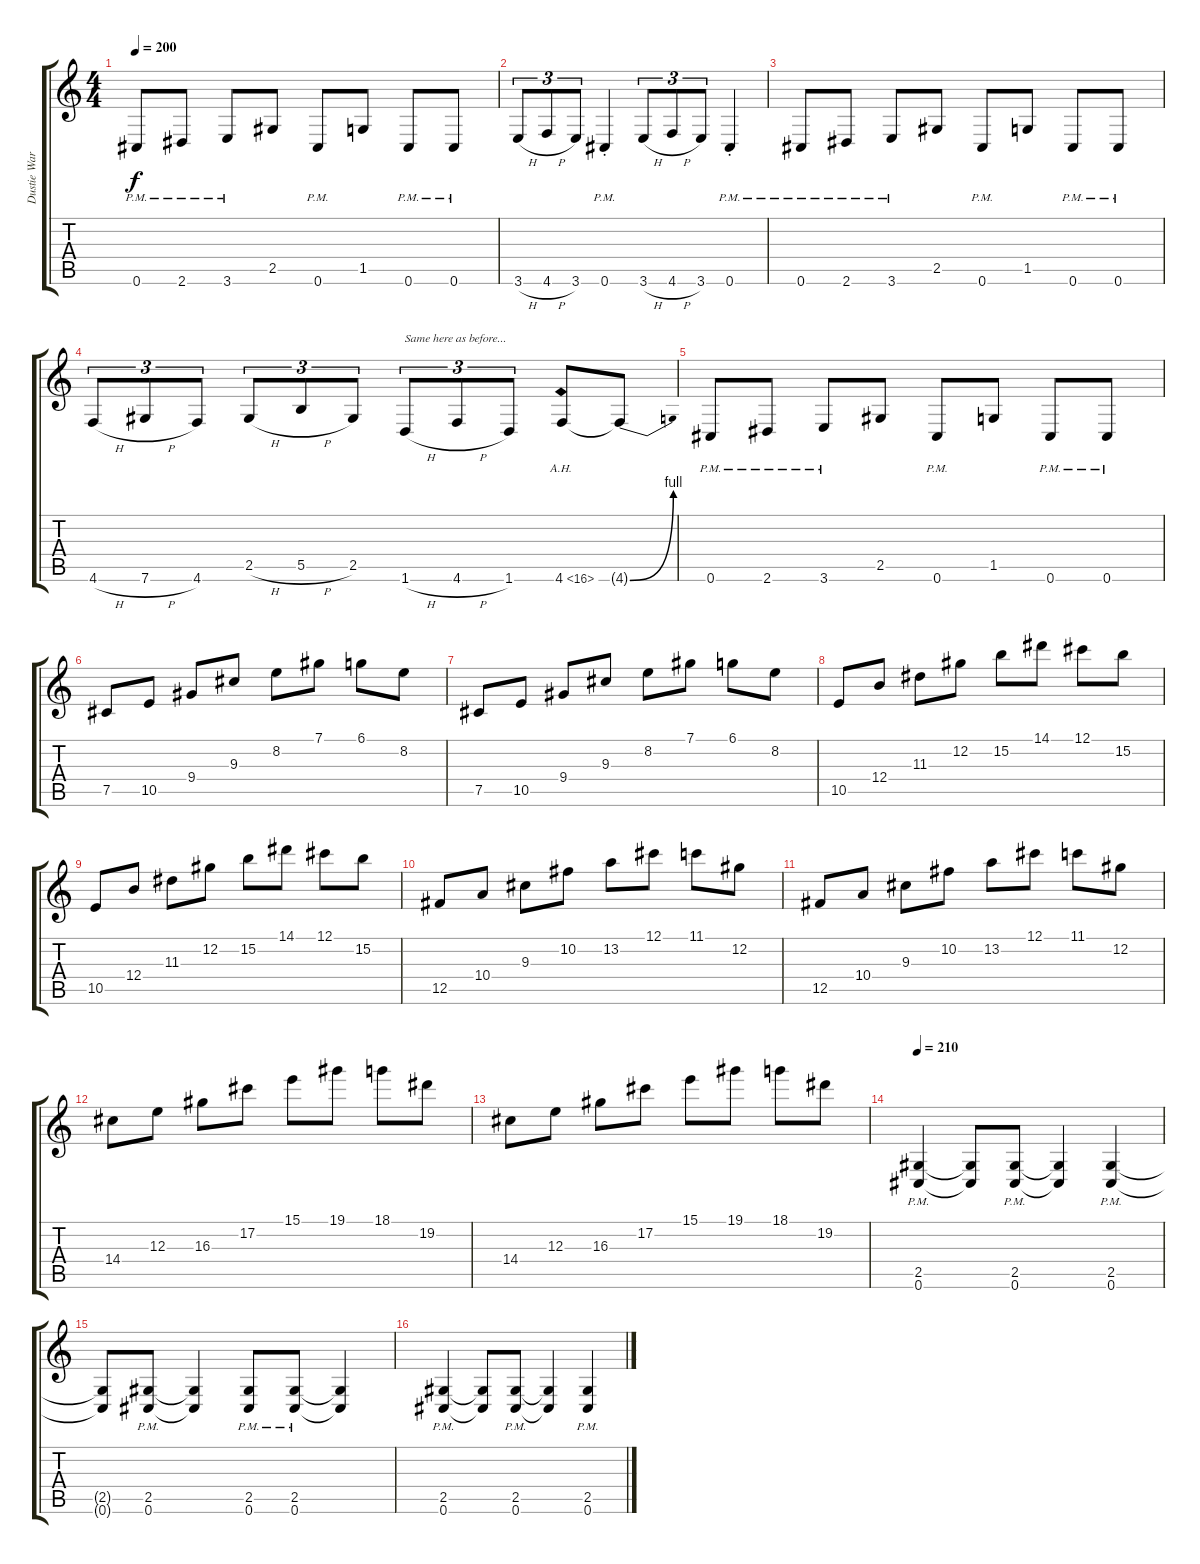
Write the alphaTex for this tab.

\track ("Dustie Waring Rhythm Gtr." "Dustie War") {instrument distortionguitar}
\staff {score tabs}
\tuning (Db4 Ab3 E3 B2 Gb2 Db2) {hide}
\ts (4 4)
\tempo 200
\clef g2
\ks c
0.6{pm}.8{dy f} 2.6{pm}.8 3.6{pm}.8 2.5.8 0.6{pm}.8 1.5.8 0.6{pm}.8 0.6{pm}.8 |
3.6{h}.8{tu (3 2)} 4.6{h}.8{tu (3 2)} 3.6.8{tu (3 2)} 0.6{pm st}.4 3.6{h}.8{tu (3 2)} 4.6{h}.8{tu (3 2)} 3.6.8{tu (3 2)} 0.6{pm st}.4 |
0.6{pm}.8 2.6{pm}.8 3.6{pm}.8 2.5.8 0.6{pm}.8 1.5.8 0.6{pm}.8 0.6{pm}.8 |
4.6{h}.8{tu (3 2)} 7.6{h}.8{tu (3 2)} 4.6.8{tu (3 2)} 2.5{h}.8{tu (3 2)} 5.5{h}.8{tu (3 2)} 2.5.8{tu (3 2)} 1.6{h}.8{tu (3 2) txt "Same here as before..."} 4.6{h}.8{tu (3 2)} 1.6.8{tu (3 2)} 4.6{ah 12}.8 4.6{be (bend 0 0 60 4) t}.8 |
0.6{pm}.8 2.6{pm}.8 3.6{pm}.8 2.5.8 0.6{pm}.8 1.5.8 0.6{pm}.8 0.6{pm}.8 |
7.5.8 10.5.8 9.4.8 9.3.8 8.2.8 7.1.8 6.1.8 8.2.8 |
7.5.8 10.5.8 9.4.8 9.3.8 8.2.8 7.1.8 6.1.8 8.2.8 |
10.5.8 12.4.8 11.3.8 12.2.8 15.2.8 14.1.8 12.1.8 15.2.8 |
10.5.8 12.4.8 11.3.8 12.2.8 15.2.8 14.1.8 12.1.8 15.2.8 |
12.5.8 10.4.8 9.3.8 10.2.8 13.2.8 12.1.8 11.1.8 12.2.8 |
12.5.8 10.4.8 9.3.8 10.2.8 13.2.8 12.1.8 11.1.8 12.2.8 |
14.4.8 12.3.8 16.3.8 17.2.8 15.1.8 19.1.8 18.1.8 19.2.8 |
14.4.8 12.3.8 16.3.8 17.2.8 15.1.8 19.1.8 18.1.8 19.2.8 |
\tempo 210
(2.5{pm} 0.6{pm}).4 (2.5{t} 0.6{t}).8 (2.5{pm} 0.6{pm}).8 (2.5{t} 0.6{t}).4 (2.5{pm} 0.6{pm}).4 |
(2.5{t} 0.6{t}).8 (2.5{pm} 0.6{pm}).8 (2.5{t} 0.6{t}).4 (2.5{pm} 0.6{pm}).8 (2.5{pm} 0.6{pm}).8 (2.5{t} 0.6{t}).4 |
(2.5{pm} 0.6{pm}).4 (2.5{t} 0.6{t}).8 (2.5{pm} 0.6{pm}).8 (2.5{t} 0.6{t}).4 (2.5{pm} 0.6{pm}).4
